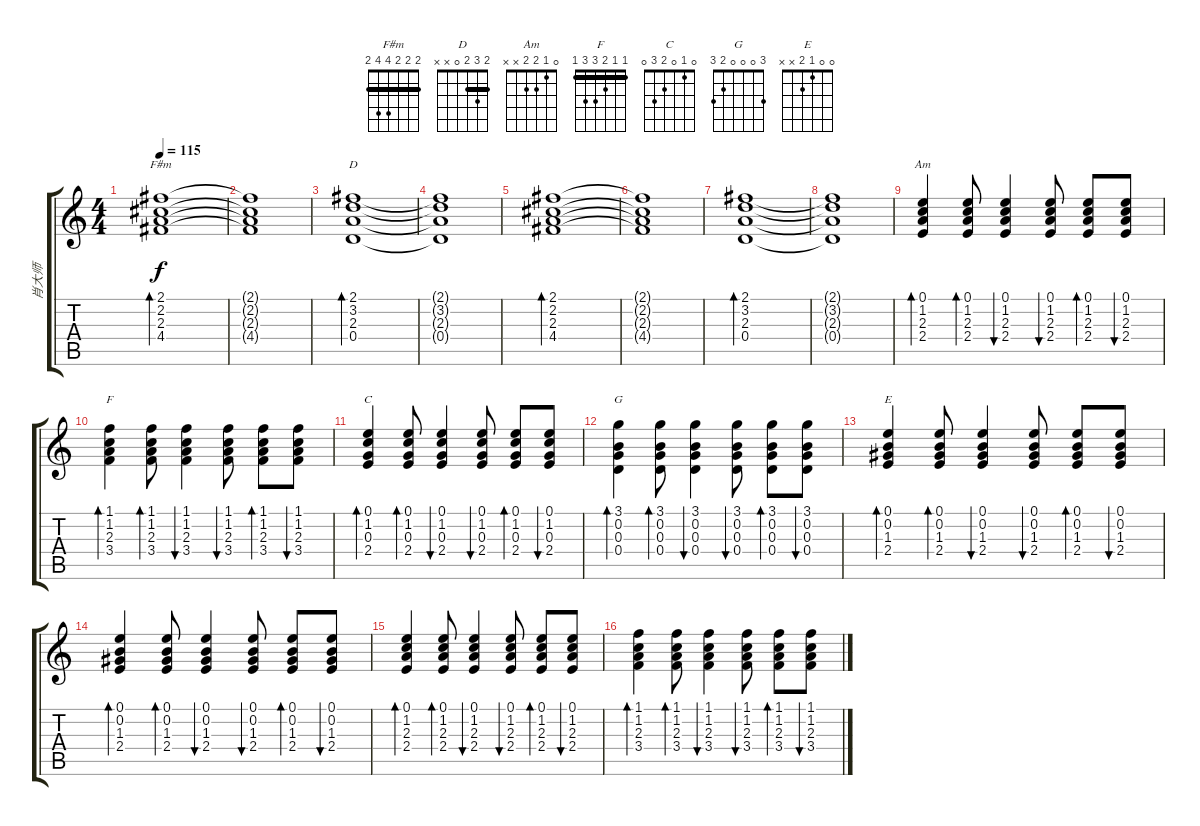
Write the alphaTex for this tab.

\track ("肖大师" "肖大师") {instrument acousticguitarsteel}
\staff {score tabs}
\tuning (E4 B3 G3 D3 A2 E2) {hide}
\chord ("F#m" 2 2 2 4 4 2) {barre 2}
\chord ("D" 2 3 2 0 x x) {barre 2}
\chord ("Am" 0 1 2 2 x x)
\chord ("F" 1 1 2 3 3 1) {barre 1}
\chord ("C" 0 1 0 2 3 0)
\chord ("G" 3 0 0 0 2 3)
\chord ("E" 0 0 1 2 x x)
\ts (4 4)
\tempo 115
\clef g2
\ks c
(2.1 2.2 2.3 4.4).1{bd 240 ch "F#m" dy f} |
(2.1{t} 2.2{t} 2.3{t} 4.4{t}).1 |
(2.1 3.2 2.3 0.4).1{bd 240 ch "D"} |
(2.1{t} 3.2{t} 2.3{t} 0.4{t}).1 |
(2.1 2.2 2.3 4.4).1{bd 240} |
(2.1{t} 2.2{t} 2.3{t} 4.4{t}).1 |
(2.1 3.2 2.3 0.4).1{bd 240} |
(2.1{t} 3.2{t} 2.3{t} 0.4{t}).1 |
(0.1 1.2 2.3 2.4).4{bd 30 ch "Am"} (0.1 1.2 2.3 2.4).8{bd 30} (0.1 1.2 2.3 2.4).4{bu 30} (0.1 1.2 2.3 2.4).8{bu 30} (0.1 1.2 2.3 2.4).8{bd 30} (0.1 1.2 2.3 2.4).8{bu 30} |
(1.1 1.2 2.3 3.4).4{bd 30 ch "F"} (1.1 1.2 2.3 3.4).8{bd 30} (1.1 1.2 2.3 3.4).4{bu 30} (1.1 1.2 2.3 3.4).8{bu 30} (1.1 1.2 2.3 3.4).8{bd 30} (1.1 1.2 2.3 3.4).8{bu 30} |
(0.1 1.2 0.3 2.4).4{bd 30 ch "C"} (0.1 1.2 0.3 2.4).8{bd 30} (0.1 1.2 0.3 2.4).4{bu 30} (0.1 1.2 0.3 2.4).8{bu 30} (0.1 1.2 0.3 2.4).8{bd 30} (0.1 1.2 0.3 2.4).8{bu 30} |
(3.1 0.2 0.3 0.4).4{bd 30 ch "G"} (3.1 0.2 0.3 0.4).8{bd 30} (3.1 0.2 0.3 0.4).4{bu 30} (3.1 0.2 0.3 0.4).8{bu 30} (3.1 0.2 0.3 0.4).8{bd 30} (3.1 0.2 0.3 0.4).8{bu 30} |
(0.1 0.2 1.3 2.4).4{bd 30 ch "E"} (0.1 0.2 1.3 2.4).8{bd 30} (0.1 0.2 1.3 2.4).4{bu 30} (0.1 0.2 1.3 2.4).8{bu 30} (0.1 0.2 1.3 2.4).8{bd 30} (0.1 0.2 1.3 2.4).8{bu 30} |
(0.1 0.2 1.3 2.4).4{bd 30} (0.1 0.2 1.3 2.4).8{bd 30} (0.1 0.2 1.3 2.4).4{bu 30} (0.1 0.2 1.3 2.4).8{bu 30} (0.1 0.2 1.3 2.4).8{bd 30} (0.1 0.2 1.3 2.4).8{bu 30} |
(0.1 1.2 2.3 2.4).4{bd 30} (0.1 1.2 2.3 2.4).8{bd 30} (0.1 1.2 2.3 2.4).4{bu 30} (0.1 1.2 2.3 2.4).8{bu 30} (0.1 1.2 2.3 2.4).8{bd 30} (0.1 1.2 2.3 2.4).8{bu 30} |
(1.1 1.2 2.3 3.4).4{bd 30} (1.1 1.2 2.3 3.4).8{bd 30} (1.1 1.2 2.3 3.4).4{bu 30} (1.1 1.2 2.3 3.4).8{bu 30} (1.1 1.2 2.3 3.4).8{bd 30} (1.1 1.2 2.3 3.4).8{bu 30}
